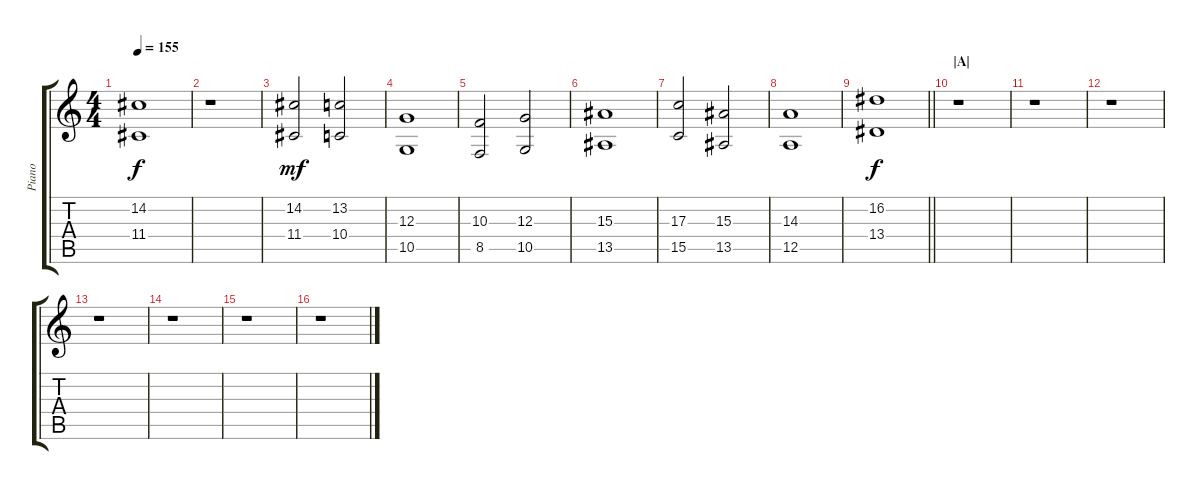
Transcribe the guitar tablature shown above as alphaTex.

\track ("Piano" "Piano") {instrument electricgrandpiano}
\staff {score tabs}
\tuning (E4 B3 G3 D3 A2 E2) {hide}
\ts (4 4)
\tempo 155
\clef g2
\ks c
(14.2 11.4).1{dy f} |
r.1 |
(14.2 11.4).2{dy mf} (13.2 10.4).2 |
(12.3 10.5).1 |
(10.3 8.5).2 (12.3 10.5).2 |
(15.3 13.5).1 |
(17.3 15.5).2 (15.3 13.5).2 |
(14.3 12.5).1 |
\barLineRight lightlight
(16.2 13.4).1{dy f} |
\section ("" "|A|")
r.1 |
r.1 |
r.1 |
r.1 |
r.1 |
r.1 |
r.1
